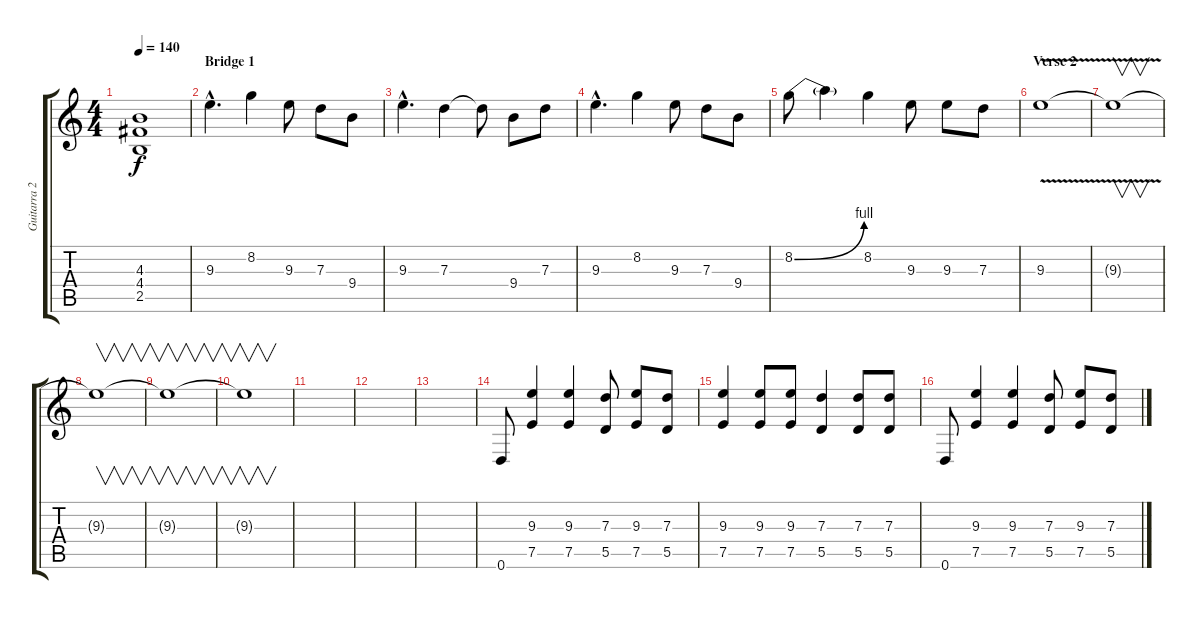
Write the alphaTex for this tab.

\track ("Guitarra 2" "Guitarra 2") {instrument distortionguitar}
\staff {score tabs}
\tuning (E4 B3 G3 D3 A2 D2) {hide}
\ts (4 4)
\tempo 140
\clef g2
\ks c
(4.3 4.4 2.5).1{dy f} |
\section ("" "Bridge 1")
9.3{hac}.4{d} 8.2.4 9.3.8 7.3.8 9.4.8 |
9.3{hac}.4{d} 7.3.4 7.3{t}.8 9.4.8 7.3.8 |
9.3{hac}.4{d} 8.2.4 9.3.8 7.3.8 9.4.8 |
8.2{be (bend 0 0 60 4)}.8 8.2{t}.4 8.2.4 9.3.8 9.3.8 7.3.8 |
\section ("" "Verse 2")
9.3{v}.1 |
9.3{t}.1{v} |
9.3{t}.1{v} |
9.3{t}.1{v} |
9.3{t}.1{v} |
|
|
|
0.6.8 (9.3 7.5).4 (9.3 7.5).4 (7.3 5.5).8 (9.3 7.5).8 (7.3 5.5).8 |
(9.3 7.5).4 (9.3 7.5).8 (9.3 7.5).8 (7.3 5.5).4 (7.3 5.5).8 (7.3 5.5).8 |
0.6.8 (9.3 7.5).4 (9.3 7.5).4 (7.3 5.5).8 (9.3 7.5).8 (7.3 5.5).8
